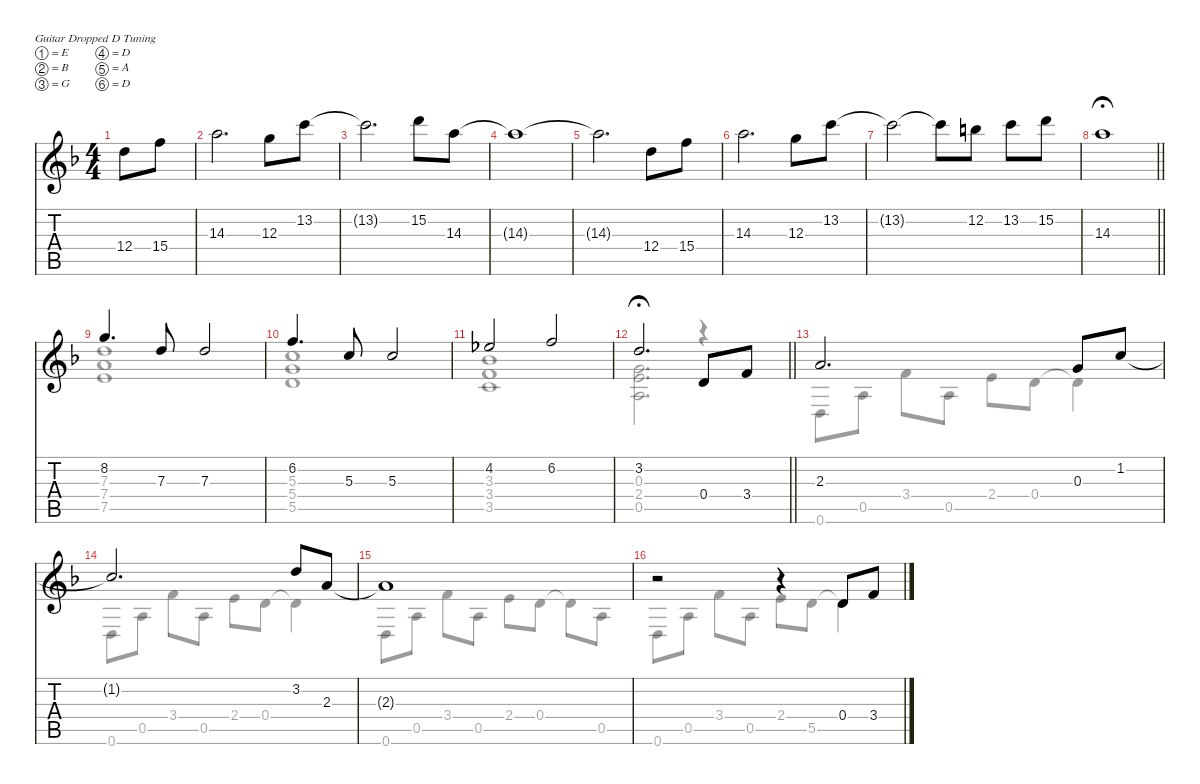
\defaultSystemsLayout 4
\hideDynamics
\bracketExtendMode nobrackets
\singleTrackTrackNamePolicy hidden
\multiTrackTrackNamePolicy hidden
\firstSystemTrackNameMode fullname
\firstSystemTrackNameOrientation horizontal
\otherSystemsTrackNameOrientation horizontal
\track ("Acoustic Guitar" "Acoustic G") {instrument acousticguitarnylon}
\staff {score tabs}
\tuning (E4 B3 G3 D3 A2 D2)
\voice
\ts (4 4)
\ac
\tempo (100 hide)
\clef g2
\ks dminor
12.4.8{dy mf instrument acousticguitarnylon} 15.4.8 |
14.3.2{d} 12.3.8 13.2.8 |
13.2{t}.2{d} 15.2.8 14.3.8 |
14.3{t}.1 |
14.3{t}.2{d} 12.4.8 15.4.8 |
14.3.2{d} 12.3.8 13.2.8 |
13.2{t}.2 13.2{t}.8 12.2.8 13.2.8 15.2.8 |
\barLineRight lightlight
14.3.1{fermata (medium 0.5)} |
8.2.4{d} 7.3.8 7.3.2 |
6.2.4{d} 5.3.8 5.3.2 |
4.2.2 6.2.2 |
\barLineRight lightlight
3.2.2{d fermata (medium 0.17)} 0.4.8 3.4.8 |
2.3.2{d} 0.3.8 1.2.8 |
1.2{t}.2{d} 3.2.8 2.3.8 |
2.3{t}.1 |
r.2 r.4 0.4.8 3.4.8
\voice
\clef g2
\ottava regular
\simile none
\ks dminor
|
|
|
|
|
|
|
\barLineRight lightlight
|
(7.3 7.4 7.5).1 |
(5.5 5.4 5.3).1 |
(3.3 3.4 3.5).1 |
\barLineRight lightlight
(0.5 2.4 0.3).2{d fermata (medium 0.17)} r.4 |
0.6.8 0.5.8 3.4.8 0.5.8 2.4.8 0.4.8 0.4{t}.4 |
0.6.8 0.5.8 3.4.8 0.5.8 2.4.8 0.4.8 0.4{t}.4 |
0.6.8 0.5.8 3.4.8 0.5.8 2.4.8 0.4.8 0.4{t}.8 0.5.8 |
0.6.8 0.5.8 3.4.8 0.5.8 2.4.8 5.5.8 5.5{t}.4
